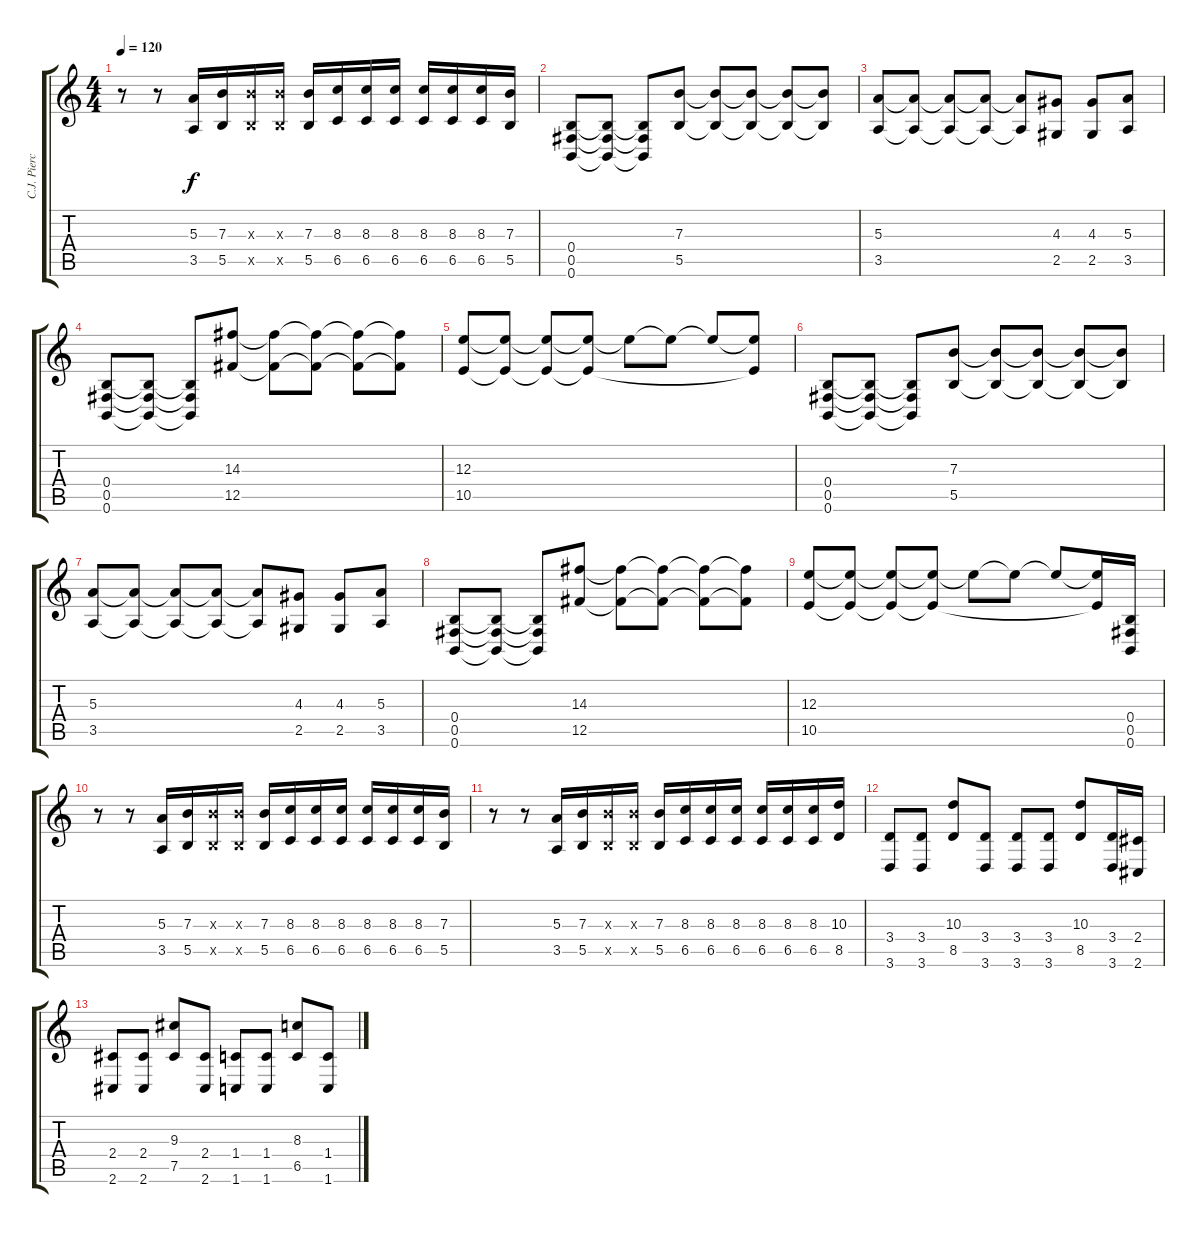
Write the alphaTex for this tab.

\track ("C.J. Pierce 2" "C.J. Pierc") {instrument distortionguitar}
\staff {score tabs}
\tuning (Db4 Ab3 E3 B2 Gb2 B1) {hide}
\ts (4 4)
\tempo 120
\clef g2
\ks c
r.8{dy f} r.8 (5.3 3.5).16 (7.3 5.5).16 (7.3{x} 5.5{x}).16 (7.3{x} 5.5{x}).16 (7.3 5.5).16 (8.3 6.5).16 (8.3 6.5).16 (8.3 6.5).16 (8.3 6.5).16 (8.3 6.5).16 (8.3 6.5).16 (7.3 5.5).16 |
(0.4 0.5 0.6).8 (0.4{t} 0.5{t} 0.6{t}).8 (0.4{t} 0.5{t} 0.6{t}).8 (7.3 5.5).8 (7.3{t} 5.5{t}).8 (7.3{t} 5.5{t}).8 (7.3{t} 5.5{t}).8 (7.3{t} 5.5{t}).8 |
(5.3 3.5).8 (5.3{t} 3.5{t}).8 (5.3{t} 3.5{t}).8 (5.3{t} 3.5{t}).8 (5.3{t} 3.5{t}).8 (4.3 2.5).8 (4.3 2.5).8 (5.3 3.5).8 |
(0.4 0.5 0.6).8 (0.4{t} 0.5{t} 0.6{t}).8 (0.4{t} 0.5{t} 0.6{t}).8 (14.3 12.5).8 (14.3{t} 12.5{t}).8 (14.3{t} 12.5{t}).8 (14.3{t} 12.5{t}).8 (14.3{t} 12.5{t}).8 |
(12.3 10.5).8 (12.3{t} 10.5{t}).8 (12.3{t} 10.5{t}).8 (12.3{t} 10.5{t}).8 12.3{t}.8 12.3{t}.8 12.3{t}.8 (12.3{t} 10.5{t}).8 |
(0.4 0.5 0.6).8 (0.4{t} 0.5{t} 0.6{t}).8 (0.4{t} 0.5{t} 0.6{t}).8 (7.3 5.5).8 (7.3{t} 5.5{t}).8 (7.3{t} 5.5{t}).8 (7.3{t} 5.5{t}).8 (7.3{t} 5.5{t}).8 |
(5.3 3.5).8 (5.3{t} 3.5{t}).8 (5.3{t} 3.5{t}).8 (5.3{t} 3.5{t}).8 (5.3{t} 3.5{t}).8 (4.3 2.5).8 (4.3 2.5).8 (5.3 3.5).8 |
(0.4 0.5 0.6).8 (0.4{t} 0.5{t} 0.6{t}).8 (0.4{t} 0.5{t} 0.6{t}).8 (14.3 12.5).8 (14.3{t} 12.5{t}).8 (14.3{t} 12.5{t}).8 (14.3{t} 12.5{t}).8 (14.3{t} 12.5{t}).8 |
(12.3 10.5).8 (12.3{t} 10.5{t}).8 (12.3{t} 10.5{t}).8 (12.3{t} 10.5{t}).8 12.3{t}.8 12.3{t}.8 12.3{t}.8 (12.3{t} 10.5{t}).16 (0.4 0.5 0.6).16 |
r.8 r.8 (5.3 3.5).16 (7.3 5.5).16 (7.3{x} 5.5{x}).16 (7.3{x} 5.5{x}).16 (7.3 5.5).16 (8.3 6.5).16 (8.3 6.5).16 (8.3 6.5).16 (8.3 6.5).16 (8.3 6.5).16 (8.3 6.5).16 (7.3 5.5).16 |
r.8 r.8 (5.3 3.5).16 (7.3 5.5).16 (7.3{x} 5.5{x}).16 (7.3{x} 5.5{x}).16 (7.3 5.5).16 (8.3 6.5).16 (8.3 6.5).16 (8.3 6.5).16 (8.3 6.5).16 (8.3 6.5).16 (8.3 6.5).16 (10.3 8.5).16 |
(3.4 3.6).8 (3.4 3.6).8 (10.3 8.5).8 (3.4 3.6).8 (3.4 3.6).8 (3.4 3.6).8 (10.3 8.5).8 (3.4 3.6).16 (2.4 2.6).16 |
(2.4 2.6).8 (2.4 2.6).8 (9.3 7.5).8 (2.4 2.6).8 (1.4 1.6).8 (1.4 1.6).8 (8.3 6.5).8 (1.4 1.6).8
